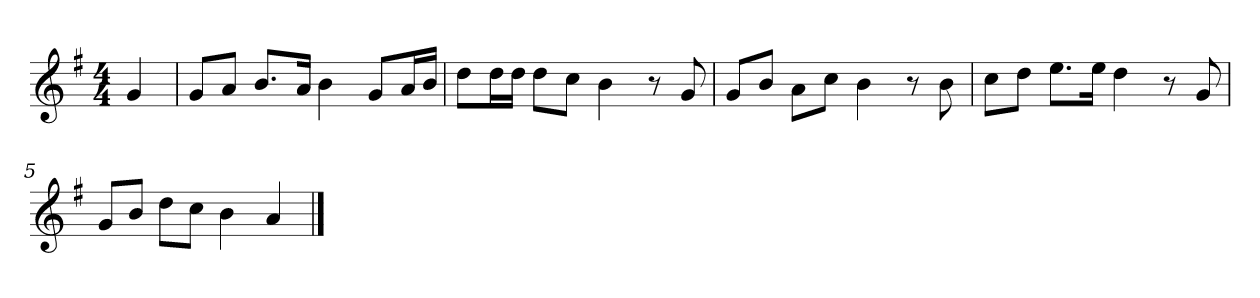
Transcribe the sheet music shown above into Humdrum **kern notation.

**kern
*part1
*staff1
*k[f#]
*M4/4
*MM120
=
4g
=1
8gL
8aJ
8.bL
16aJk
4b
8gL
16aL
16bJJ
=2
8ddL
16ddL
16ddJJ
8ddL
8ccJ
4b
8r
8g
=3
8gL
8bJ
8aL
8ccJ
4b
8r
8b
=4
8ccL
8ddJ
8.eeL
16eeJk
4dd
8r
8g
=5
8gL
8bJ
8ddL
8ccJ
4b
4a
==
*-
